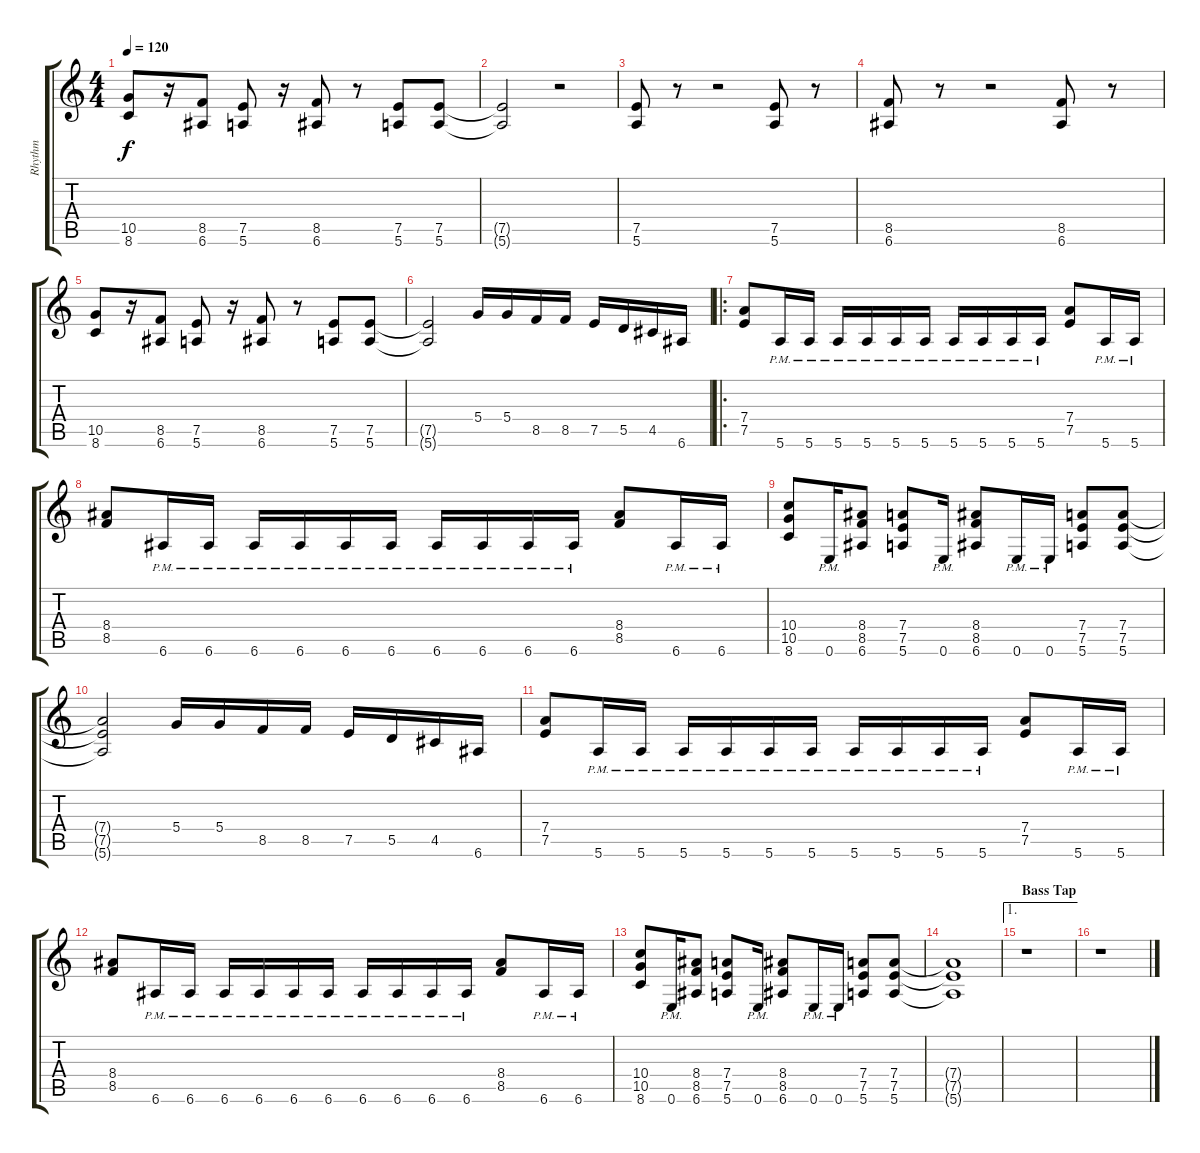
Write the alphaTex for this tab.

\track ("Rhythm" "Rhythm") {instrument distortionguitar}
\staff {score tabs}
\tuning (E4 B3 G3 D3 A2 E2) {hide}
\ts (4 4)
\tempo 120
\clef g2
\ks c
(10.5 8.6).8{dy f} r.16 (8.5 6.6).8 (7.5 5.6).8 r.16 (8.5 6.6).8 r.8 (7.5 5.6).8 (7.5 5.6).8 |
(7.5{t} 5.6{t}).2 r.2 |
(7.5 5.6).8 r.8 r.2 (7.5 5.6).8 r.8 |
(8.5 6.6).8 r.8 r.2 (8.5 6.6).8 r.8 |
(10.5 8.6).8 r.16 (8.5 6.6).8 (7.5 5.6).8 r.16 (8.5 6.6).8 r.8 (7.5 5.6).8 (7.5 5.6).8 |
(7.5{t} 5.6{t}).2 5.4.16 5.4.16 8.5.16 8.5.16 7.5.16 5.5.16 4.5.16 6.6.16 |
\ro
(7.4 7.5).8 5.6{pm}.16 5.6{pm}.16 5.6{pm}.16 5.6{pm}.16 5.6{pm}.16 5.6{pm}.16 5.6{pm}.16 5.6{pm}.16 5.6{pm}.16 5.6{pm}.16 (7.4 7.5).8 5.6{pm}.16 5.6{pm}.16 |
(8.4 8.5).8 6.6{pm}.16 6.6{pm}.16 6.6{pm}.16 6.6{pm}.16 6.6{pm}.16 6.6{pm}.16 6.6{pm}.16 6.6{pm}.16 6.6{pm}.16 6.6{pm}.16 (8.4 8.5).8 6.6{pm}.16 6.6{pm}.16 |
(10.4 10.5 8.6).8 0.6{pm}.16 (8.4 8.5 6.6).8 (7.4 7.5 5.6).8 0.6{pm}.16 (8.4 8.5 6.6).8 0.6{pm}.16 0.6{pm}.16 (7.4 7.5 5.6).8 (7.4 7.5 5.6).8 |
(7.4{t} 7.5{t} 5.6{t}).2 5.4.16 5.4.16 8.5.16 8.5.16 7.5.16 5.5.16 4.5.16 6.6.16 |
(7.4 7.5).8 5.6{pm}.16 5.6{pm}.16 5.6{pm}.16 5.6{pm}.16 5.6{pm}.16 5.6{pm}.16 5.6{pm}.16 5.6{pm}.16 5.6{pm}.16 5.6{pm}.16 (7.4 7.5).8 5.6{pm}.16 5.6{pm}.16 |
(8.4 8.5).8 6.6{pm}.16 6.6{pm}.16 6.6{pm}.16 6.6{pm}.16 6.6{pm}.16 6.6{pm}.16 6.6{pm}.16 6.6{pm}.16 6.6{pm}.16 6.6{pm}.16 (8.4 8.5).8 6.6{pm}.16 6.6{pm}.16 |
(10.4 10.5 8.6).8 0.6{pm}.16 (8.4 8.5 6.6).8 (7.4 7.5 5.6).8 0.6{pm}.16 (8.4 8.5 6.6).8 0.6{pm}.16 0.6{pm}.16 (7.4 7.5 5.6).8 (7.4 7.5 5.6).8 |
(7.4{t} 7.5{t} 5.6{t}).1 |
\ae 1
\section ("" "Bass Tap")
r.1 |
r.1
